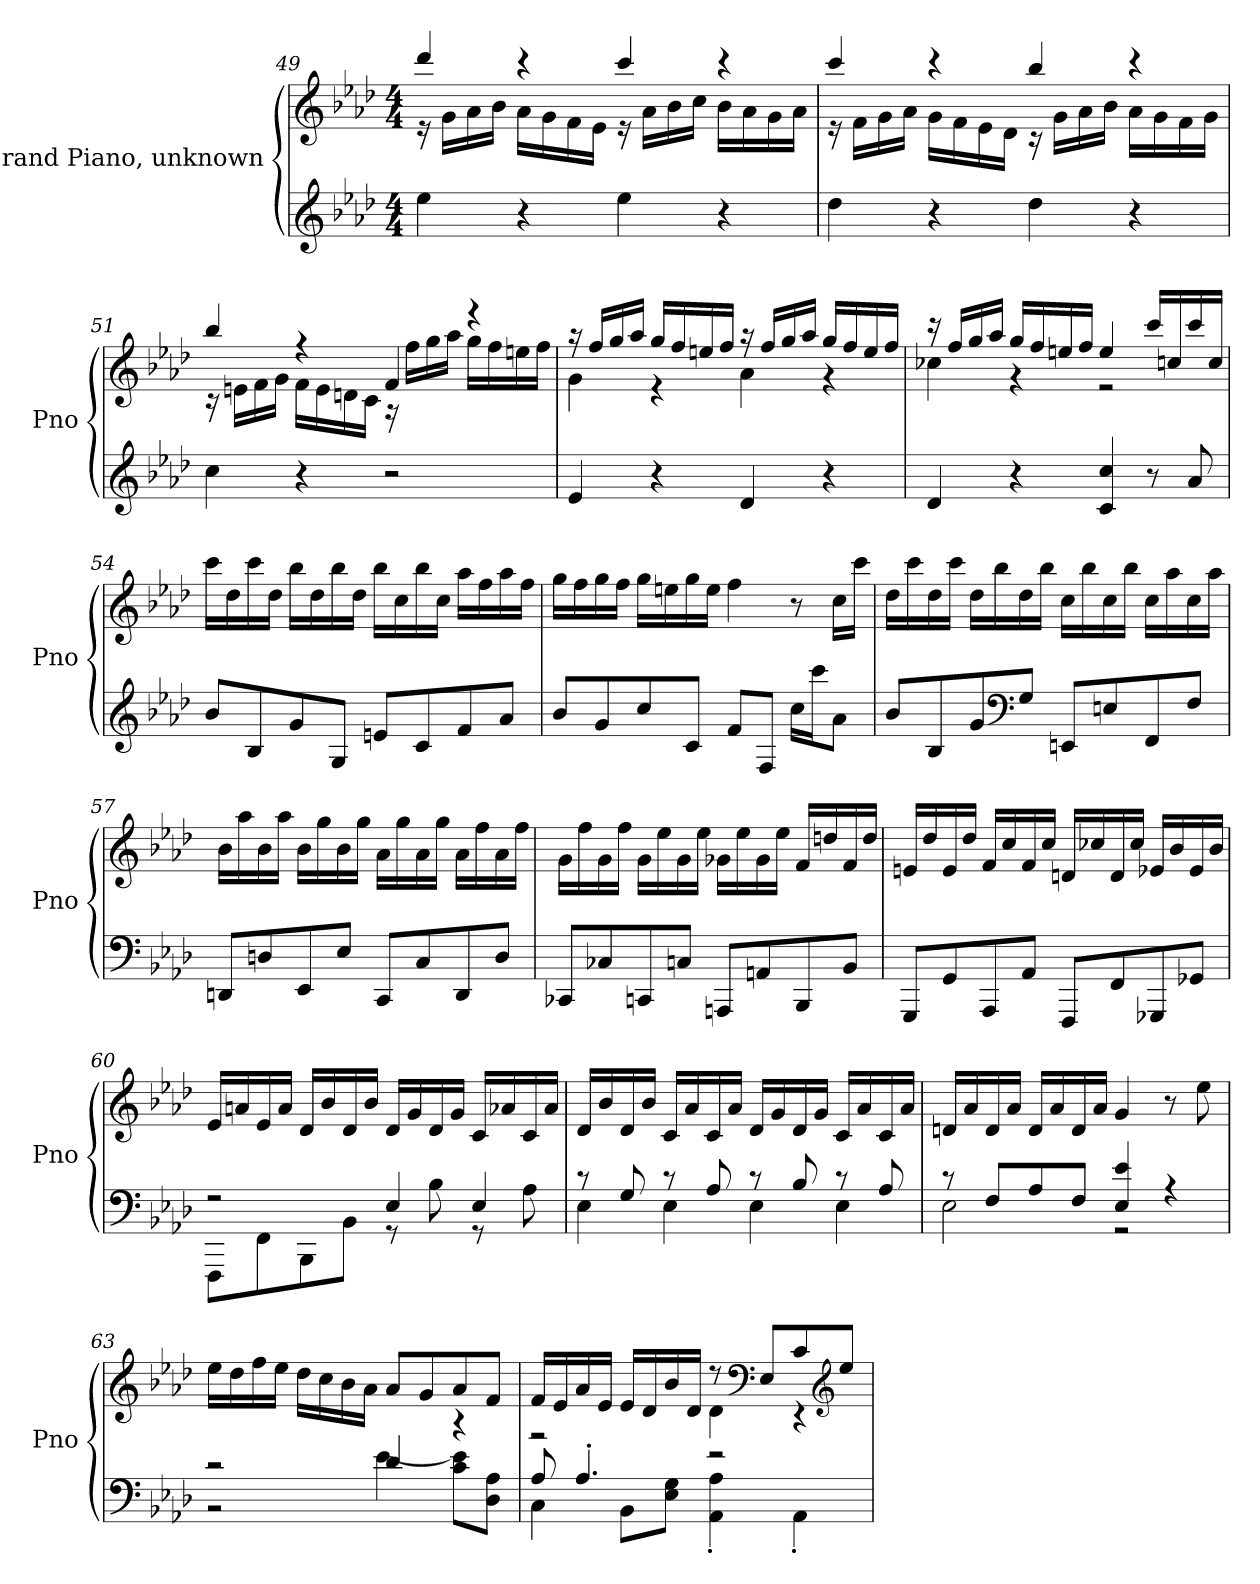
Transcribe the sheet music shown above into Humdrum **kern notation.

**kern	**kern
*part1	*part1
*staff2	*staff1
*I"Grand Piano, unknown	*
*I'Pno	*
!!LO:LB:g=z
*clefG2	*clefG2
*k[b-e-a-d-]	*k[b-e-a-d-]
*M4/4	*M4/4
=49	=49
*	*^
4ee-\	4ddd-/	16r
.	.	16g\LL
.	.	16a-\
.	.	16b-\JJ
4r	4r	16a-\LL
.	.	16g\
.	.	16f\
.	.	16e-\JJ
4ee-\	4ccc/	16r
.	.	16a-\LL
.	.	16b-\
.	.	16cc\JJ
4r	4r	16b-\LL
.	.	16a-\
.	.	16g\
.	.	16a-\JJ
=50	=50	=50
4dd-\	4ccc/	16r
.	.	16f\LL
.	.	16g\
.	.	16a-\JJ
4r	4r	16g\LL
.	.	16f\
.	.	16e-\
.	.	16d-\JJ
4dd-\	4bb-/	16r
.	.	16g\LL
.	.	16a-\
.	.	16b-\JJ
4r	4r	16a-\LL
.	.	16g\
.	.	16f\
.	.	16g\JJ
!!LO:LB:g=z	!!
=51	=51	=51
4cc\	4bb-/	16r
.	.	16en\LL
.	.	16f\
.	.	16g\JJ
4r	4r	16f\LL
.	.	16e\
.	.	16dn\
.	.	16c\JJ
2r	4f/	16r
.	.	16ff\LL
.	.	16gg\
.	.	16aa-\JJ
.	4r	16gg\LL
.	.	16ff\
.	.	16een\
.	.	16ff\JJ
=52	=52	=52
4e-/	16r	4g\
.	16ff/LL	.
.	16gg/	.
.	16aa-/JJ	.
4r	16gg/LL	4r
.	16ff/	.
.	16een/	.
.	16ff/JJ	.
4d-/	16r	4a-\
.	16ff/LL	.
.	16gg/	.
.	16aa-/JJ	.
4r	16gg/LL	4r
.	16ff/	.
.	16ee/	.
.	16ff/JJ	.
!!LO:LB:g=z	!!
=53	=53	=53
4d-/	16r	4cc-X\
.	16ff/LL	.
.	16gg/	.
.	16aa-/JJ	.
4r	16gg/LL	4r
.	16ff/	.
.	16een/	.
.	16ff/JJ	.
4c/ 4cc/	4ee/	2r
8r	16ccc/LL	.
.	16ccn/	.
8a-/	16ccc/	.
.	16cc/JJ	.
*	*v	*v
=54	=54
8b-/L	16ccc\LL
.	16dd-\
8B-/	16ccc\
.	16dd-\JJ
8g/	16bb-\LL
.	16dd-\
8G/J	16bb-\
.	16dd-\JJ
8en/L	16bb-\LL
.	16cc\
8c/	16bb-\
.	16cc\JJ
8f/	16aa-\LL
.	16ff\
8a-/J	16aa-\
.	16ff\JJ
=55	=55
8b-/L	16gg\LL
.	16ff\
8g/	16gg\
.	16ff\JJ
8cc/	16gg\LL
.	16een\
8c/J	16gg\
.	16ee\JJ
8f/L	4ff\
8F/J	.
16cc\LL	8r
16ccc\J	.
8a-\J	16cc\LL
.	16ccc\JJ
!!LO:LB:g=z
=56	=56
8b-/L	16dd-\LL
.	16ccc\
8B-/	16dd-\
.	16ccc\JJ
8g/	16dd-\LL
.	16bb-\
*clefF4	*
8G/J	16dd-\
.	16bb-\JJ
8EEn/L	16cc\LL
.	16bb-\
8En/	16cc\
.	16bb-\JJ
8FF/	16cc\LL
.	16aa-\
8F/J	16cc\
.	16aa-\JJ
=57	=57
8DDn/L	16b-\LL
.	16aa-\
8Dn/	16b-\
.	16aa-\JJ
8EE-/	16b-\LL
.	16gg\
8E-/J	16b-\
.	16gg\JJ
8CC/L	16a-\LL
.	16gg\
8C/	16a-\
.	16gg\JJ
8DD/	16a-\LL
.	16ff\
8D/J	16a-\
.	16ff\JJ
!!LO:PB:g=z
=58	=58
8CC-X/L	16g\LL
.	16ff\
8C-X/	16g\
.	16ff\JJ
8CCn/	16g\LL
.	16ee-\
8Cn/J	16g\
.	16ee-\JJ
8AAAn/L	16g-X\LL
.	16ee-\
8AAn/	16g-\
.	16ee-\JJ
8BBB-/	16f/LL
.	16ddn/
8BB-/J	16f/
.	16dd/JJ
=59	=59
8GGG/L	16en/LL
.	16dd-/
8GG/	16e/
.	16dd-/JJ
8AAA-/	16f/LL
.	16cc/
8AA-/J	16f/
.	16cc/JJ
8FFF/L	16dn/LL
.	16cc-X/
8FF/	16d/
.	16cc-/JJ
8GGG-X/	16e-X/LL
.	16b-/
8GG-X/J	16e-/
.	16b-/JJ
!!LO:LB:g=z
=60	=60
*^	*
2r	8FFF\L	16e-/LL
.	.	16an/
.	8FF\	16e-/
.	.	16a/JJ
.	8BBB-\	16d-/LL
.	.	16b-/
.	8BB-\J	16d-/
.	.	16b-/JJ
4E-/	8r	16d-/LL
.	.	16g/
.	8B-\	16d-/
.	.	16g/JJ
4E-/	8r	16c/LL
.	.	16a-X/
.	8A-\	16c/
.	.	16a-/JJ
=61	=61	=61
8r	4E-\	16d-/LL
.	.	16b-/
8G/	.	16d-/
.	.	16b-/JJ
8r	4E-\	16c/LL
.	.	16a-/
8A-/	.	16c/
.	.	16a-/JJ
8r	4E-\	16d-/LL
.	.	16g/
8B-/	.	16d-/
.	.	16g/JJ
8r	4E-\	16c/LL
.	.	16a-/
8A-/	.	16c/
.	.	16a-/JJ
=62	=62	=62
8r	2E-\	16dn/LL
.	.	16a-/
8F/L	.	16d/
.	.	16a-/JJ
8A-/	.	16d/LL
.	.	16a-/
8F/J	.	16d/
.	.	16a-/JJ
4E-/ 4e-/	2r	4g/
4r	.	8r
.	.	8ee-\
!!LO:LB:g=z
=63	=63	=63
2r	2r	16ee-\LL
.	.	16dd-\
.	.	16ff\
.	.	16ee-\JJ
.	.	16dd-\LL
.	.	16cc\
.	.	16b-\
.	.	16a-\JJ
4d-/	[4e-\	8a-/L
.	.	8g/
4r	8c\ 8e-\]L	8a-/
.	8D-\ 8A-\J	8f/J
=64	=64	=64
*	*	*^
8A-/	4C\	16f/LL	2r
.	.	16e-/	.
4.A-'/	.	16a-/	.
.	.	16e-/JJ	.
.	8BB-\L	16e-/LL	.
.	.	16d-/	.
.	8E-\ 8G\J	16b-/	.
.	.	16d-/JJ	.
2r	4AA-\' 4A-\'	8r	4d-\
*	*	*clefF4	*
.	.	8E-/L	.
.	4AA-'\	8c/	4r
*	*	*clefG2	*
.	.	8ee-/J	.
*v	*v	*	*
*	*v	*v
=	=
*-	*-
